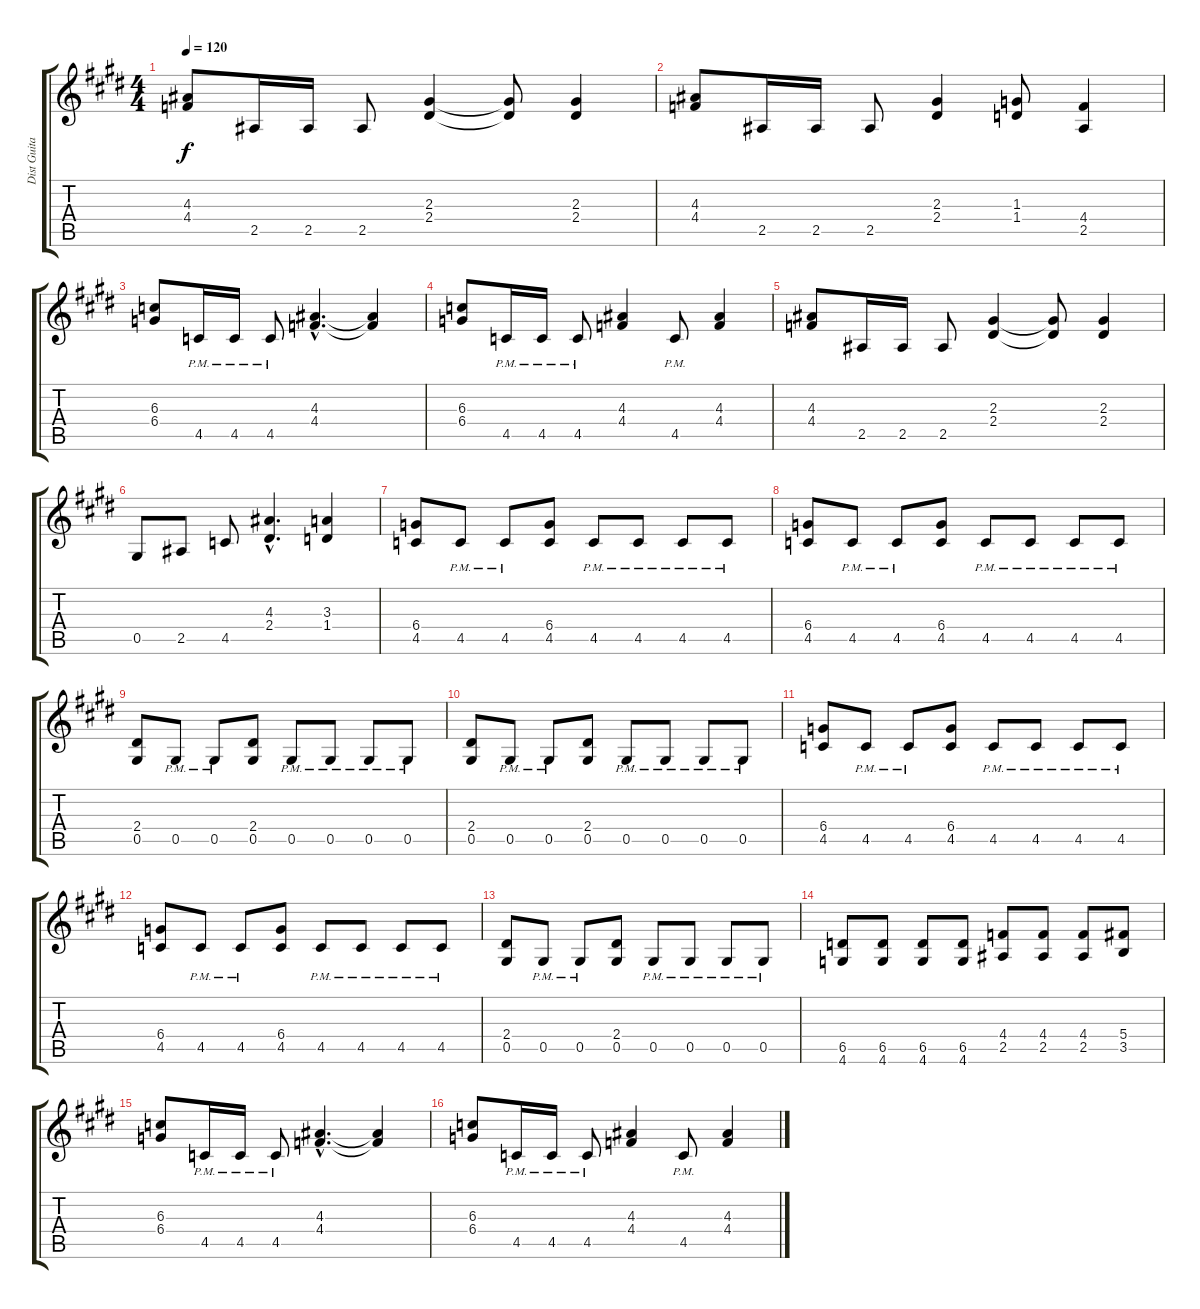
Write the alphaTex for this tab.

\track ("Dist Guitar 1" "Dist Guita") {instrument distortionguitar}
\staff {score tabs}
\tuning (Eb4 Bb3 Gb3 Db3 Ab2 Eb2) {hide}
\ts (4 4)
\tempo 120
\clef g2
\ks e
(4.3 4.4).8{dy f} 2.5.16 2.5.16 2.5.8 (2.3 2.4).4 (2.3{t} 2.4{t}).8 (2.3 2.4).4 |
(4.3 4.4).8 2.5.16 2.5.16 2.5.8 (2.3 2.4).4 (1.3 1.4).8 (4.4 2.5).4 |
(6.3 6.4).8 4.5{pm}.16 4.5{pm}.16 4.5{pm}.8 (4.3{hac} 4.4{hac}).4{d} (4.3{t} 4.4{t}).4 |
(6.3 6.4).8 4.5{pm}.16 4.5{pm}.16 4.5{pm}.8 (4.3 4.4).4 4.5{pm}.8 (4.3 4.4).4 |
(4.3 4.4).8 2.5.16 2.5.16 2.5.8 (2.3 2.4).4 (2.3{t} 2.4{t}).8 (2.3 2.4).4 |
0.5.8 2.5.8 4.5.8 (4.3{hac} 2.4{hac}).4{d} (3.3 1.4).4 |
(6.4 4.5).8 4.5{pm}.8 4.5{pm}.8 (6.4 4.5).8 4.5{pm}.8 4.5{pm}.8 4.5{pm}.8 4.5{pm}.8 |
(6.4 4.5).8 4.5{pm}.8 4.5{pm}.8 (6.4 4.5).8 4.5{pm}.8 4.5{pm}.8 4.5{pm}.8 4.5{pm}.8 |
(2.4 0.5).8 0.5{pm}.8 0.5{pm}.8 (2.4 0.5).8 0.5{pm}.8 0.5{pm}.8 0.5{pm}.8 0.5{pm}.8 |
(2.4 0.5).8 0.5{pm}.8 0.5{pm}.8 (2.4 0.5).8 0.5{pm}.8 0.5{pm}.8 0.5{pm}.8 0.5{pm}.8 |
(6.4 4.5).8 4.5{pm}.8 4.5{pm}.8 (6.4 4.5).8 4.5{pm}.8 4.5{pm}.8 4.5{pm}.8 4.5{pm}.8 |
(6.4 4.5).8 4.5{pm}.8 4.5{pm}.8 (6.4 4.5).8 4.5{pm}.8 4.5{pm}.8 4.5{pm}.8 4.5{pm}.8 |
(2.4 0.5).8 0.5{pm}.8 0.5{pm}.8 (2.4 0.5).8 0.5{pm}.8 0.5{pm}.8 0.5{pm}.8 0.5{pm}.8 |
(6.5 4.6).8 (6.5 4.6).8 (6.5 4.6).8 (6.5 4.6).8 (4.4 2.5).8 (4.4 2.5).8 (4.4 2.5).8 (5.4 3.5).8 |
(6.3 6.4).8 4.5{pm}.16 4.5{pm}.16 4.5{pm}.8 (4.3{hac} 4.4{hac}).4{d} (4.3{t} 4.4{t}).4 |
(6.3 6.4).8 4.5{pm}.16 4.5{pm}.16 4.5{pm}.8 (4.3 4.4).4 4.5{pm}.8 (4.3 4.4).4
